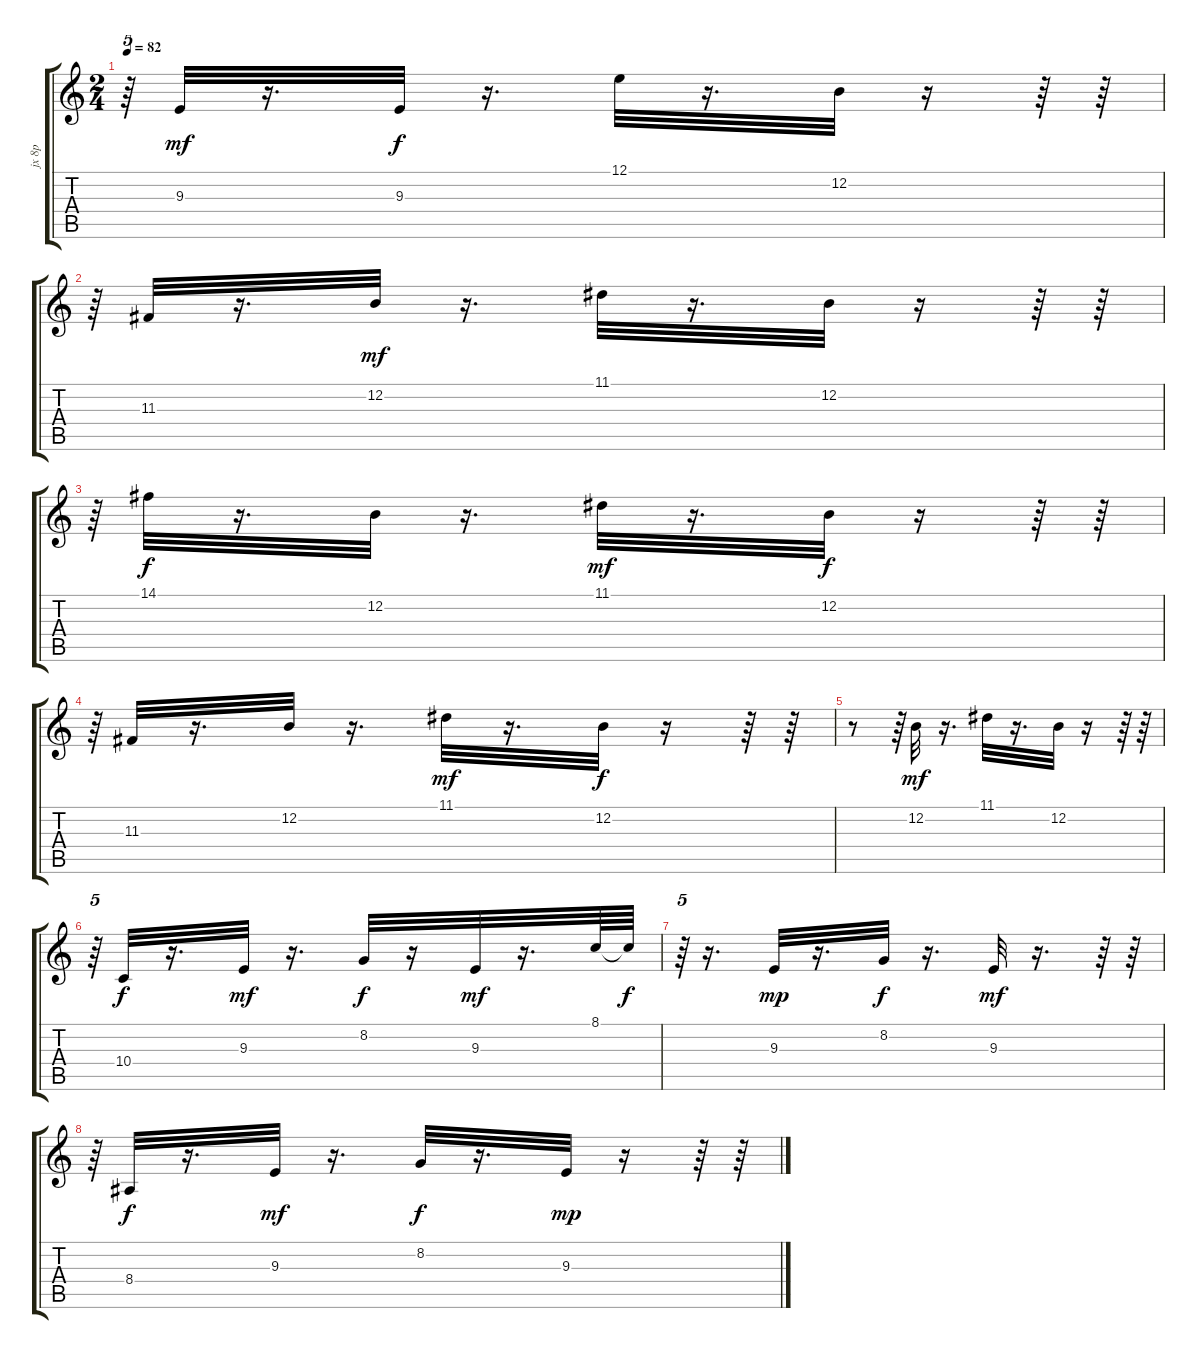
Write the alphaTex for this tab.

\track ("jx 8p" "jx 8p") {instrument fx7echoes}
\staff {score tabs}
\tuning (E4 B3 G3 D3 A2 E2) {hide}
\ts (2 4)
\tempo 82
\clef g2
\ks c
r.64{tu (5 4) dy f} 9.3.32{dy mf} r.16{d} 9.3.32{dy f} r.16{d} 12.1.32 r.16{d} 12.2.32 r.16 r.64 r.64 |
r.64{tu (5 4)} 11.3.32 r.16{d} 12.2.32{dy mf} r.16{d} 11.1.32 r.16{d} 12.2.32 r.16 r.64 r.64 |
r.64{tu (5 4)} 14.1.32{dy f} r.16{d} 12.2.32 r.16{d} 11.1.32{dy mf} r.16{d} 12.2.32{dy f} r.16 r.64 r.64 |
r.64{tu (5 4)} 11.3.32 r.16{d} 12.2.32 r.16{d} 11.1.32{dy mf} r.16{d} 12.2.32{dy f} r.16 r.64 r.64 |
r.8 r.64{tu (5 4)} 12.2.32{dy mf} r.16{d} 11.1.32 r.16{d} 12.2.32 r.16 r.64 r.64 |
r.64{tu (5 4)} 10.4.32{dy f} r.16{d} 9.3.32{dy mf} r.16{d} 8.2.32{dy f} r.16 9.3.32{dy mf} r.16{d} 8.1.64 8.1{t}.64{dy f} |
r.64{tu (5 4)} r.16{d} 9.3.32{dy mp} r.16{d} 8.2.32{dy f} r.16{d} 9.3.32{dy mf} r.16{d} r.64 r.64 |
r.64{tu (5 4)} 8.4.32{dy f} r.16{d} 9.3.32{dy mf} r.16{d} 8.2.32{dy f} r.16{d} 9.3.32{dy mp} r.16 r.64 r.64
